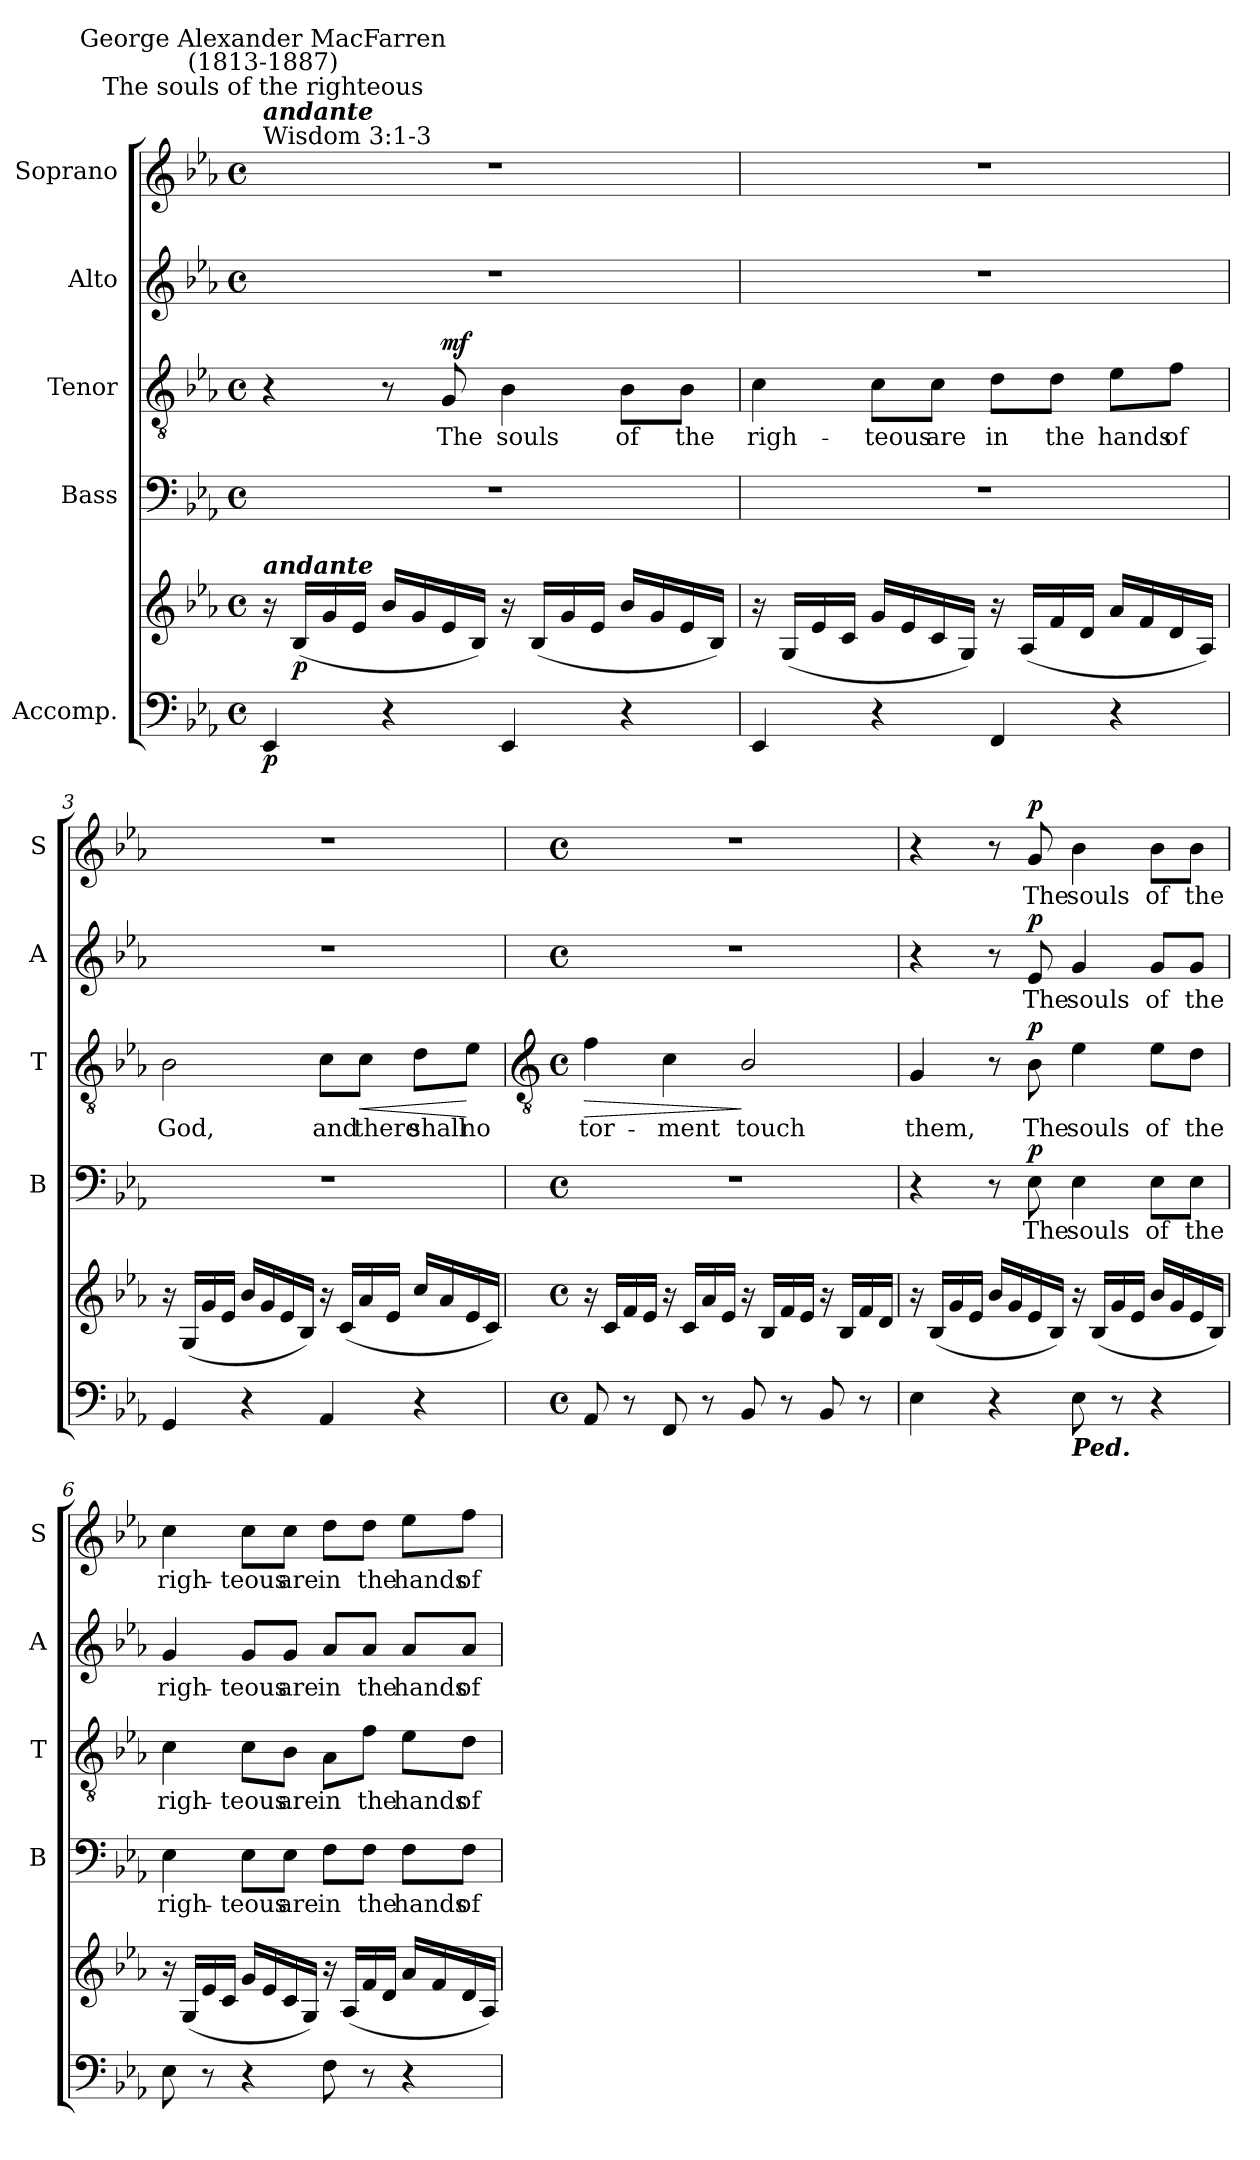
**kern	**kern	**dynam	**kern	**text	**dynam	**kern	**text	**dynam	**kern	**text	**dynam	**kern	**text	**dynam
*part5	*part5	*part5	*part4	*part4	*part4	*part3	*part3	*part3	*part2	*part2	*part2	*part1	*part1	*part1
*staff6	*staff5	*staff5/6	*staff4	*staff4	*staff4	*staff3	*staff3	*staff3	*staff2	*staff2	*staff2	*staff1	*staff1	*staff1
*I"Accomp.	*	*	*I"Bass	*	*	*I"Tenor	*	*	*I"Alto	*	*	*I"Soprano	*	*
*	*	*	*I'B	*	*	*I'T	*	*	*I'A	*	*	*I'S	*	*
*clefF4	*clefG2	*	*clefF4	*	*	*clefGv2	*	*	*clefG2	*	*	*clefG2	*	*
*k[b-e-a-]	*k[b-e-a-]	*	*k[b-e-a-]	*	*	*k[b-e-a-]	*	*	*k[b-e-a-]	*	*	*k[b-e-a-]	*	*
*E-:	*E-:	*	*E-:	*	*	*E-:	*	*	*E-:	*	*	*E-:	*	*
*M4/4	*M4/4	*	*M4/4	*	*	*M4/4	*	*	*M4/4	*	*	*M4/4	*	*
*met(c)	*met(c)	*	*met(c)	*	*	*met(c)	*	*	*met(c)	*	*	*met(c)	*	*
*MM48	*MM48	*	*MM48	*	*	*MM48	*	*	*MM48	*	*	*MM48	*	*
=1	=1	=1	=1	=1	=1	=1	=1	=1	=1	=1	=1	=1	=1	=1
!	!	!	!	!	!	!	!	!	!	!	!	!LO:TX:a:t=Wisdom 3&colon;1-3	!	!
!	!	!	!	!	!	!	!	!	!	!	!	!LO:TX:a:Bi:t=andante	!	!
!	!	!	!	!	!	!	!	!	!	!	!	!LO:TX:a:cj:t=The souls of the righteous	!	!
!	!	!	!	!	!	!	!	!	!	!	!	!LO:TX:a:cj:t=George Alexander MacFarren\n(1813-1887)	!	!
!	!LO:TX:a:Bi:t=andante	!	!	!	!	!	!	!	!	!	!	!	!	!
!	!	!LO:DY:b=2	!	!	!	!	!	!	!	!	!	!	!	!
4EE-	16r	p	1r	.	.	4r	.	.	1r	.	.	1r	.	.
!	!	!LO:DY:b	!	!	!	!	!	!	!	!	!	!	!	!
.	(<16B-LL	p	.	.	.	.	.	.	.	.	.	.	.	.
.	16g	.	.	.	.	.	.	.	.	.	.	.	.	.
.	16e-JJ	.	.	.	.	.	.	.	.	.	.	.	.	.
4r	16b-LL	.	.	.	.	8r	.	.	.	.	.	.	.	.
.	16g	.	.	.	.	.	.	.	.	.	.	.	.	.
!	!	!	!	!	!	!	!LO:LY:b	!LO:DY:b	!	!	!	!	!	!
.	16e-	.	.	.	.	8G	The	mf	.	.	.	.	.	.
.	16B-JJ)	.	.	.	.	.	.	.	.	.	.	.	.	.
!	!	!	!	!	!	!	!LO:LY:b	!	!	!	!	!	!	!
4EE-	16r	.	.	.	.	4B-	souls	.	.	.	.	.	.	.
.	(<16B-LL	.	.	.	.	.	.	.	.	.	.	.	.	.
.	16g	.	.	.	.	.	.	.	.	.	.	.	.	.
.	16e-JJ	.	.	.	.	.	.	.	.	.	.	.	.	.
!	!	!	!	!	!	!	!LO:LY:b	!	!	!	!	!	!	!
4r	16b-LL	.	.	.	.	8B-\L	of	.	.	.	.	.	.	.
.	16g	.	.	.	.	.	.	.	.	.	.	.	.	.
!	!	!	!	!	!	!	!LO:LY:b	!	!	!	!	!	!	!
.	16e-	.	.	.	.	8B-\J	the	.	.	.	.	.	.	.
.	16B-JJ)	.	.	.	.	.	.	.	.	.	.	.	.	.
=2	=2	=2	=2	=2	=2	=2	=2	=2	=2	=2	=2	=2	=2	=2
!	!	!	!	!	!	!	!LO:LY:b	!	!	!	!	!	!	!
4EE-	16r	.	1r	.	.	4c	righ-	.	1r	.	.	1r	.	.
.	(<16GLL	.	.	.	.	.	.	.	.	.	.	.	.	.
.	16e-	.	.	.	.	.	.	.	.	.	.	.	.	.
.	16cJJ	.	.	.	.	.	.	.	.	.	.	.	.	.
!	!	!	!	!	!	!	!LO:LY:b	!	!	!	!	!	!	!
4r	16gLL	.	.	.	.	8c\L	-teous	.	.	.	.	.	.	.
.	16e-	.	.	.	.	.	.	.	.	.	.	.	.	.
!	!	!	!	!	!	!	!LO:LY:b	!	!	!	!	!	!	!
.	16c	.	.	.	.	8c\J	are	.	.	.	.	.	.	.
.	16GJJ)	.	.	.	.	.	.	.	.	.	.	.	.	.
!	!	!	!	!	!	!	!LO:LY:b	!	!	!	!	!	!	!
4FF	16r	.	.	.	.	8d\L	in	.	.	.	.	.	.	.
.	(<16A-LL	.	.	.	.	.	.	.	.	.	.	.	.	.
!	!	!	!	!	!	!	!LO:LY:b	!	!	!	!	!	!	!
.	16f	.	.	.	.	8d\J	the	.	.	.	.	.	.	.
.	16dJJ	.	.	.	.	.	.	.	.	.	.	.	.	.
!	!	!	!	!	!	!	!LO:LY:b	!	!	!	!	!	!	!
4r	16a-LL	.	.	.	.	8e-\L	hands	.	.	.	.	.	.	.
.	16f	.	.	.	.	.	.	.	.	.	.	.	.	.
!	!	!	!	!	!	!	!LO:LY:b	!	!	!	!	!	!	!
.	16d	.	.	.	.	8f\J	of	.	.	.	.	.	.	.
.	16A-JJ)	.	.	.	.	.	.	.	.	.	.	.	.	.
=3	=3	=3	=3	=3	=3	=3	=3	=3	=3	=3	=3	=3	=3	=3
!	!	!	!	!	!	!	!LO:LY:b	!	!	!	!	!	!	!
4GG	16r	.	1r	.	.	2B-	God,	.	1r	.	.	1r	.	.
.	(<16GLL	.	.	.	.	.	.	.	.	.	.	.	.	.
.	16g	.	.	.	.	.	.	.	.	.	.	.	.	.
.	16e-JJ	.	.	.	.	.	.	.	.	.	.	.	.	.
4r	16b-LL	.	.	.	.	.	.	.	.	.	.	.	.	.
.	16g	.	.	.	.	.	.	.	.	.	.	.	.	.
.	16e-	.	.	.	.	.	.	.	.	.	.	.	.	.
.	16B-JJ)	.	.	.	.	.	.	.	.	.	.	.	.	.
!	!	!	!	!	!	!	!LO:LY:b	!	!	!	!	!	!	!
4AA-	16r	.	.	.	.	8c\L	and	.	.	.	.	.	.	.
.	(<16cLL	.	.	.	.	.	.	.	.	.	.	.	.	.
!	!	!	!	!	!	!	!LO:LY:b	!LO:HP:b	!	!	!	!	!	!
.	16a-	.	.	.	.	8c\J	there	<	.	.	.	.	.	.
.	16e-JJ	.	.	.	.	.	.	.	.	.	.	.	.	.
!	!	!	!	!	!	!	!LO:LY:b	!	!	!	!	!	!	!
4r	16ccLL	.	.	.	.	8d\L	shall	.	.	.	.	.	.	.
.	16a-	.	.	.	.	.	.	.	.	.	.	.	.	.
!	!	!	!	!	!	!	!LO:LY:b	!	!	!	!	!	!	!
.	16e-	.	.	.	.	8e-\J	no	[	.	.	.	.	.	.
.	16cJJ)	.	.	.	.	.	.	.	.	.	.	.	.	.
!!LO:LB:g=z
=4	=4	=4	=4	=4	=4	=4	=4	=4	=4	=4	=4	=4	=4	=4
*	*	*	*	*	*	*clefGv2	*	*	*	*	*	*	*	*
*M4/4	*M4/4	*	*M4/4	*	*	*M4/4	*	*	*M4/4	*	*	*M4/4	*	*
*met(c)	*met(c)	*	*met(c)	*	*	*met(c)	*	*	*met(c)	*	*	*met(c)	*	*
!	!	!	!	!	!	!	!LO:LY:b	!LO:HP:b	!	!	!	!	!	!
8AA-	16r	.	1r	.	.	4f	tor-	>	1r	.	.	1r	.	.
.	16cLL	.	.	.	.	.	.	.	.	.	.	.	.	.
8r	16f	.	.	.	.	.	.	.	.	.	.	.	.	.
.	16e-JJ	.	.	.	.	.	.	.	.	.	.	.	.	.
!	!	!	!	!	!	!	!LO:LY:b	!	!	!	!	!	!	!
8FF	16r	.	.	.	.	4c	-ment	.	.	.	.	.	.	.
.	16cLL	.	.	.	.	.	.	.	.	.	.	.	.	.
8r	16a-	.	.	.	.	.	.	.	.	.	.	.	.	.
.	16e-JJ	.	.	.	.	.	.	.	.	.	.	.	.	.
!	!	!	!	!	!	!	!LO:LY:b	!	!	!	!	!	!	!
8BB-	16r	.	.	.	.	2B-/	touch	]	.	.	.	.	.	.
.	16B-LL	.	.	.	.	.	.	.	.	.	.	.	.	.
8r	16f	.	.	.	.	.	.	.	.	.	.	.	.	.
.	16e-JJ	.	.	.	.	.	.	.	.	.	.	.	.	.
8BB-	16r	.	.	.	.	.	.	.	.	.	.	.	.	.
.	16B-LL	.	.	.	.	.	.	.	.	.	.	.	.	.
8r	16f	.	.	.	.	.	.	.	.	.	.	.	.	.
.	16dJJ	.	.	.	.	.	.	.	.	.	.	.	.	.
=5	=5	=5	=5	=5	=5	=5	=5	=5	=5	=5	=5	=5	=5	=5
!	!	!	!	!	!	!	!LO:LY:b	!	!	!	!	!	!	!
4E-	16r	.	4r	.	.	4G	them,	.	4r	.	.	4r	.	.
.	(<16B-LL	.	.	.	.	.	.	.	.	.	.	.	.	.
.	16g	.	.	.	.	.	.	.	.	.	.	.	.	.
.	16e-JJ	.	.	.	.	.	.	.	.	.	.	.	.	.
4r	16b-LL	.	8r	.	.	8r	.	.	8r	.	.	8r	.	.
.	16g	.	.	.	.	.	.	.	.	.	.	.	.	.
!	!	!	!	!LO:LY:b	!LO:DY:b	!	!LO:LY:b	!LO:DY:b	!	!LO:LY:b	!LO:DY:b	!	!LO:LY:b	!LO:DY:b
.	16e-	.	8E-	The	p	8B-	The	p	8e-	The	p	8g	The	p
.	16B-JJ)	.	.	.	.	.	.	.	.	.	.	.	.	.
!LO:TX:b:Bi:t=Ped.	!	!	!	!	!	!	!	!	!	!	!	!	!	!
!	!	!	!	!LO:LY:b	!	!	!LO:LY:b	!	!	!LO:LY:b	!	!	!LO:LY:b	!
8E-	16r	.	4E-	souls	.	4e-	souls	.	4g	souls	.	4b-	souls	.
.	(<16B-LL	.	.	.	.	.	.	.	.	.	.	.	.	.
8r	16g	.	.	.	.	.	.	.	.	.	.	.	.	.
.	16e-JJ	.	.	.	.	.	.	.	.	.	.	.	.	.
!	!	!	!	!LO:LY:b	!	!	!LO:LY:b	!	!	!LO:LY:b	!	!	!LO:LY:b	!
4r	16b-LL	.	8E-\L	of	.	8e-\L	of	.	8g/L	of	.	8b-\L	of	.
.	16g	.	.	.	.	.	.	.	.	.	.	.	.	.
!	!	!	!	!LO:LY:b	!	!	!LO:LY:b	!	!	!LO:LY:b	!	!	!LO:LY:b	!
.	16e-	.	8E-\J	the	.	8d\J	the	.	8g/J	the	.	8b-\J	the	.
.	16B-JJ)	.	.	.	.	.	.	.	.	.	.	.	.	.
=6	=6	=6	=6	=6	=6	=6	=6	=6	=6	=6	=6	=6	=6	=6
!	!	!	!	!LO:LY:b	!	!	!LO:LY:b	!	!	!LO:LY:b	!	!	!LO:LY:b	!
8E-	16r	.	4E-	righ-	.	4c	righ-	.	4g	righ-	.	4cc	righ-	.
.	(<16GLL	.	.	.	.	.	.	.	.	.	.	.	.	.
8r	16e-	.	.	.	.	.	.	.	.	.	.	.	.	.
.	16cJJ	.	.	.	.	.	.	.	.	.	.	.	.	.
!	!	!	!	!LO:LY:b	!	!	!LO:LY:b	!	!	!LO:LY:b	!	!	!LO:LY:b	!
4r	16gLL	.	8E-\L	-teous	.	8c\L	-teous	.	8g/L	-teous	.	8cc\L	-teous	.
.	16e-	.	.	.	.	.	.	.	.	.	.	.	.	.
!	!	!	!	!LO:LY:b	!	!	!LO:LY:b	!	!	!LO:LY:b	!	!	!LO:LY:b	!
.	16c	.	8E-\J	are	.	8B-\J	are	.	8g/J	are	.	8cc\J	are	.
.	16GJJ)	.	.	.	.	.	.	.	.	.	.	.	.	.
!	!	!	!	!LO:LY:b	!	!	!LO:LY:b	!	!	!LO:LY:b	!	!	!LO:LY:b	!
8F	16r	.	8F\L	in	.	8A-\L	in	.	8a-/L	in	.	8dd\L	in	.
.	(<16A-LL	.	.	.	.	.	.	.	.	.	.	.	.	.
!	!	!	!	!LO:LY:b	!	!	!LO:LY:b	!	!	!LO:LY:b	!	!	!LO:LY:b	!
8r	16f	.	8F\J	the	.	8f\J	the	.	8a-/J	the	.	8dd\J	the	.
.	16dJJ	.	.	.	.	.	.	.	.	.	.	.	.	.
!	!	!	!	!LO:LY:b	!	!	!LO:LY:b	!	!	!LO:LY:b	!	!	!LO:LY:b	!
4r	16a-LL	.	8F\L	hands	.	8e-\L	hands	.	8a-/L	hands	.	8ee-\L	hands	.
.	16f	.	.	.	.	.	.	.	.	.	.	.	.	.
!	!	!	!	!LO:LY:b	!	!	!LO:LY:b	!	!	!LO:LY:b	!	!	!LO:LY:b	!
.	16d	.	8F\J	of	.	8d\J	of	.	8a-/J	of	.	8ff\J	of	.
.	16A-JJ)	.	.	.	.	.	.	.	.	.	.	.	.	.
=	=	=	=	=	=	=	=	=	=	=	=	=	=	=
*-	*-	*-	*-	*-	*-	*-	*-	*-	*-	*-	*-	*-	*-	*-
